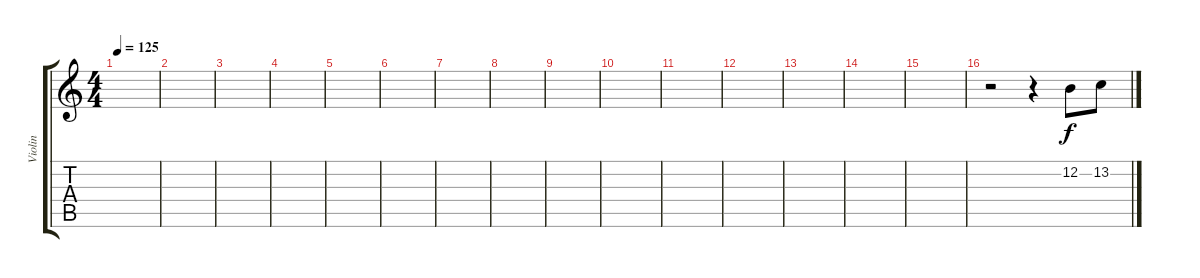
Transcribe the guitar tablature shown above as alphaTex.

\track ("Violin" "Violin") {instrument violin}
\staff {score tabs}
\tuning (E4 B3 G3 D3 A2 E2) {hide}
\ts (4 4)
\tempo 125
\clef g2
\ks c
|
|
|
|
|
|
|
|
|
|
|
|
|
|
|
r.2 r.4 12.2.8 13.2.8
